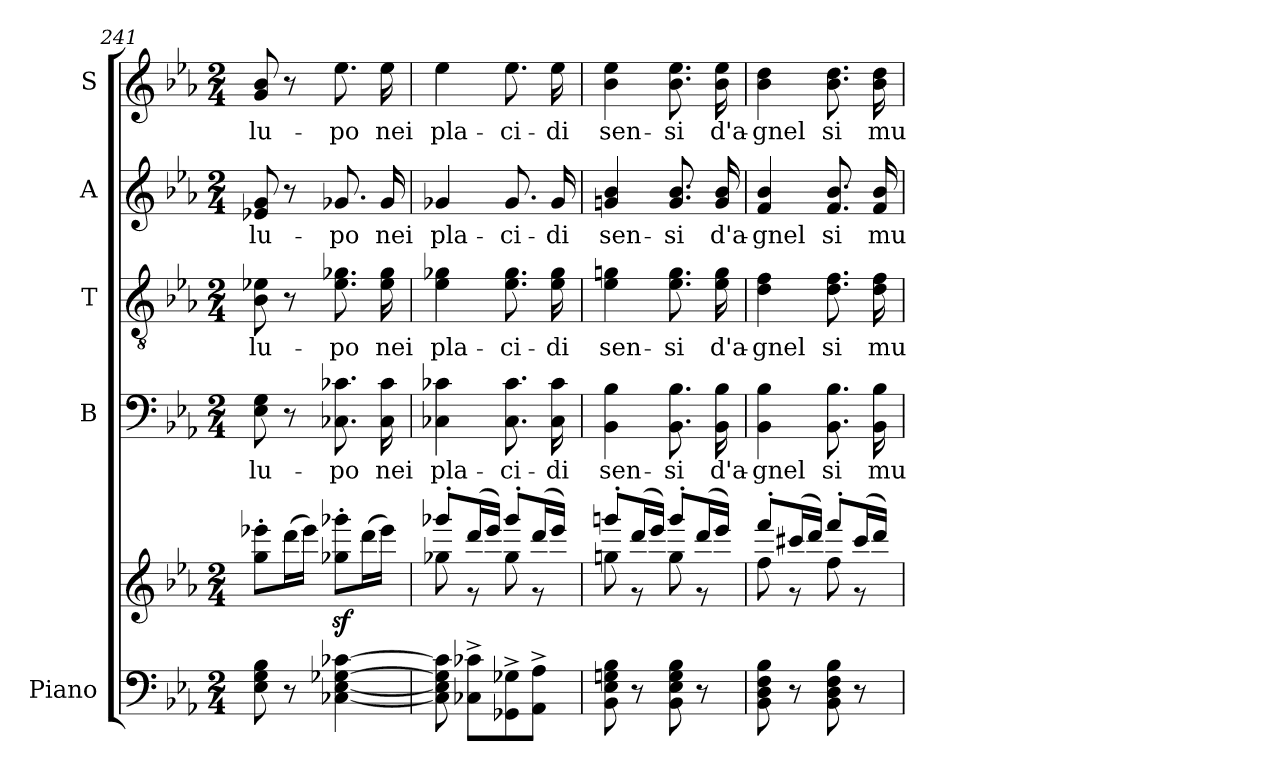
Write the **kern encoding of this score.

**kern	**kern	**kern	**text	**kern	**text	**kern	**text	**kern	**text
*part5	*part5	*part4	*part4	*part3	*part3	*part2	*part2	*part1	*part1
*staff6	*staff5	*staff4	*staff4	*staff3	*staff3	*staff2	*staff2	*staff1	*staff1
*I"Piano	*	*I"B	*	*I"T	*	*I"A	*	*I"S	*
*I'Pno	*	*I'B	*	*I'T	*	*I'A	*	*I'S	*
*clefF4	*clefG2	*clefF4	*	*clefGv2	*	*clefG2	*	*clefG2	*
*k[b-e-a-]	*k[b-e-a-]	*k[b-e-a-]	*	*k[b-e-a-]	*	*k[b-e-a-]	*	*k[b-e-a-]	*
*M2/4	*M2/4	*M2/4	*	*M2/4	*	*M2/4	*	*M2/4	*
=241	=241	=241	=241	=241	=241	=241	=241	=241	=241
!	!	!	!LO:LY:b	!	!LO:LY:b	!	!LO:LY:b	!	!LO:LY:b
8E-\ 8G\ 8B-\	8gg\' 8eee-X\'L	8E-\ 8G!\	lu-	8B-!\ 8e-X\	lu-	8e-X/ 8g!/	lu-	8g!/ 8b-/	lu-
8r	(>16ddd\L	8r	.	8r	.	8r	.	8r	.
.	16eee-\JJ)	.	.	.	.	.	.	.	.
!	!	!	!LO:LY:b	!	!LO:LY:b	!	!LO:LY:b	!	!LO:LY:b
[4C-X\ [4E-\ [4G-X\ [4c-X\	8gg-X\z<' 8ggg-X\z<'L	8.C-X\ 8.c-X!\	-po	8.e-!\ 8.g-X\	-po	8.g-X/	-po	8.ee-\	-po
.	(>16ddd\L	.	.	.	.	.	.	.	.
!	!	!	!LO:LY:b	!	!LO:LY:b	!	!LO:LY:b	!	!LO:LY:b
.	16eee-\JJ)	16C-\ 16c-!\	nei	16e-!\ 16g-\	nei	16g-/	nei	16ee-\	nei
=242	=242	=242	=242	=242	=242	=242	=242	=242	=242
*	*^	*	*	*	*	*	*	*	*
!	!	!	!	!LO:LY:b	!	!LO:LY:b	!	!LO:LY:b	!	!LO:LY:b
8C-\] 8E-\] 8G-\] 8c-\]	8ggg-X'/L	8gg-X\	4C-X\ 4c-X!\	pla-	4e-!\ 4g-X\	pla-	4g-X/	pla-	4ee-\	pla-
8C-X\^ 8c-X\^L	(<16ddd/L	8r	.	.	.	.	.	.	.	.
.	16eee-/JJ)	.	.	.	.	.	.	.	.	.
!	!	!	!	!LO:LY:b	!	!LO:LY:b	!	!LO:LY:b	!	!LO:LY:b
8GG-X\^ 8G-X\^	8ggg-'/L	8gg-\	8.C-\ 8.c-!\	-ci-	8.e-!\ 8.g-\	-ci-	8.g-/	-ci-	8.ee-\	-ci-
8AA-\^ 8A-\^J	(<16ddd/L	8r	.	.	.	.	.	.	.	.
!	!	!	!	!LO:LY:b	!	!LO:LY:b	!	!LO:LY:b	!	!LO:LY:b
.	16eee-/JJ)	.	16C-\ 16c-!\	-di	16e-!\ 16g-\	-di	16g-/	-di	16ee-\	-di
=243	=243	=243	=243	=243	=243	=243	=243	=243	=243	=243
!	!	!	!	!LO:LY:b	!	!LO:LY:b	!	!LO:LY:b	!	!LO:LY:b
8BB-\ 8E-\ 8Gn\ 8B-\	8gggn'/L	8ggn\	4BB-\ 4B-!\	sen-	4e-!\ 4gn\	sen-	4gn/ 4b-!/	sen-	4b-!\ 4ee-\	sen-
8r	(<16ddd/L	8r	.	.	.	.	.	.	.	.
.	16eee-/JJ)	.	.	.	.	.	.	.	.	.
!	!	!	!	!LO:LY:b	!	!LO:LY:b	!	!LO:LY:b	!	!LO:LY:b
8BB-\ 8E-\ 8G\ 8B-\	8ggg'/L	8gg\	8.BB-\ 8.B-!\	-si	8.e-!\ 8.g\	-si	8.g/ 8.b-!/	-si	8.b-!\ 8.ee-\	-si
8r	(<16ddd/L	8r	.	.	.	.	.	.	.	.
!	!	!	!	!LO:LY:b	!	!LO:LY:b	!	!LO:LY:b	!	!LO:LY:b
.	16eee-/JJ)	.	16BB-\ 16B-!\	d'a-	16e-!\ 16g\	d'a-	16g/ 16b-!/	d'a-	16b-!\ 16ee-\	d'a-
!!LO:PB:g=z
=244	=244	=244	=244	=244	=244	=244	=244	=244	=244	=244
!	!	!	!	!LO:LY:b	!	!LO:LY:b	!	!LO:LY:b	!	!LO:LY:b
8BB-\ 8D\ 8F\ 8B-\	8fff'/L	8ff\	4BB-\ 4B-!\	-gnel	4d!\ 4f\	-gnel	4f/ 4b-!/	-gnel	4b-!\ 4dd\	-gnel
8r	(<16ccc#X/L	8r	.	.	.	.	.	.	.	.
.	16ddd/JJ)	.	.	.	.	.	.	.	.	.
!	!	!	!	!LO:LY:b	!	!LO:LY:b	!	!LO:LY:b	!	!LO:LY:b
8BB-\ 8D\ 8F\ 8B-\	8fff'/L	8ff\	8.BB-\ 8.B-!\	si	8.d!\ 8.f\	si	8.f/ 8.b-!/	si	8.b-!\ 8.dd\	si
8r	(<16ccc#/L	8r	.	.	.	.	.	.	.	.
!	!	!	!	!LO:LY:b	!	!LO:LY:b	!	!LO:LY:b	!	!LO:LY:b
.	16ddd/JJ)	.	16BB-\ 16B-!\	mu-	16d!\ 16f\	mu-	16f/ 16b-!/	mu-	16b-!\ 16dd\	mu-
*	*v	*v	*	*	*	*	*	*	*	*
=	=	=	=	=	=	=	=	=	=
*-	*-	*-	*-	*-	*-	*-	*-	*-	*-
